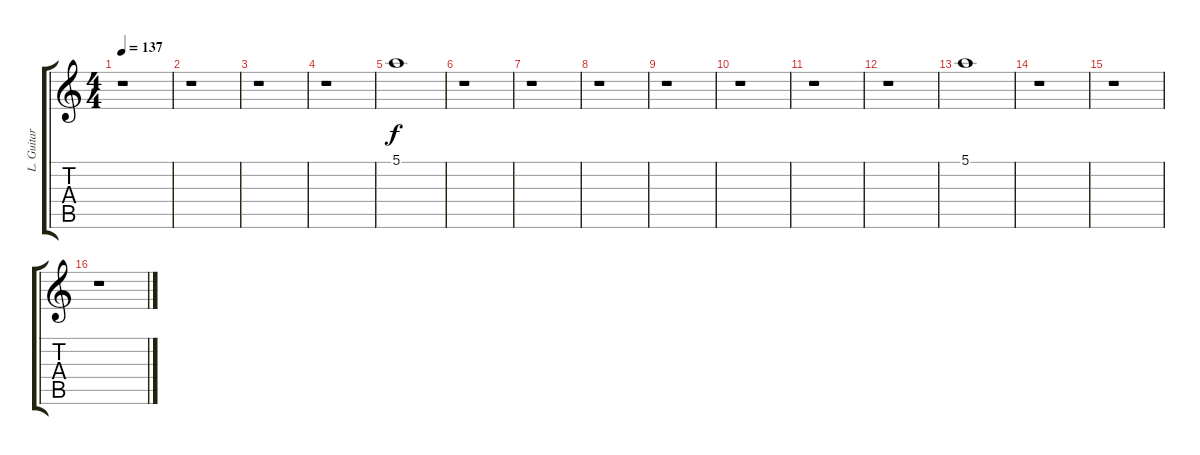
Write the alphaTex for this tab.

\track ("L. Guitar" "L. Guitar") {instrument distortionguitar}
\staff {score tabs}
\tuning (E4 B3 G3 D3 A2 E2) {hide}
\ts (4 4)
\tempo 137
\clef g2
\ks c
r.1{dy f} |
r.1 |
r.1 |
r.1 |
5.1.1 |
r.1 |
r.1 |
r.1 |
r.1 |
r.1 |
r.1 |
r.1 |
5.1.1 |
r.1 |
r.1 |
r.1
